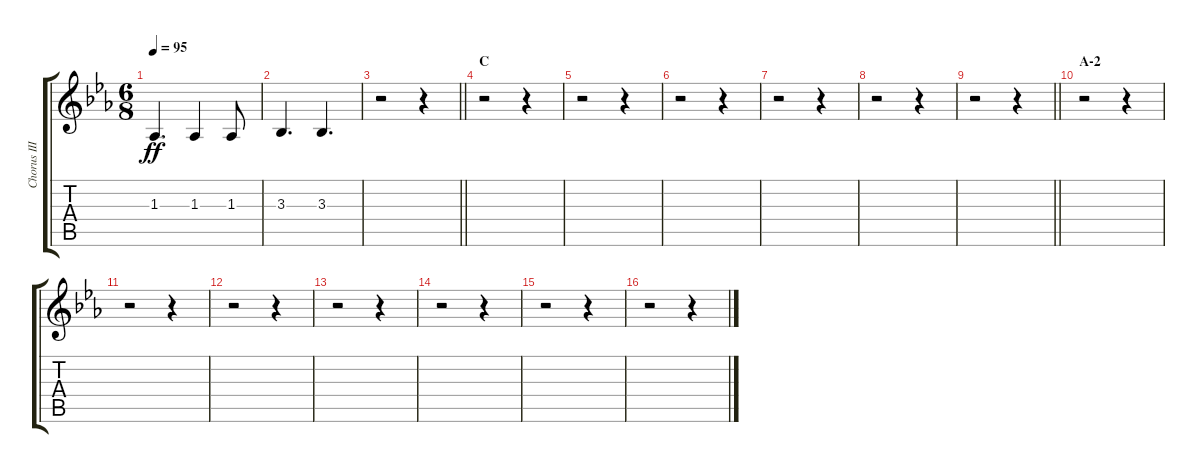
\track ("Chorus III" "Chorus III") {instrument voiceoohs}
\staff {score tabs}
\tuning (E4 B3 G3 D3 A2 E2) {hide}
\ts (6 8)
\tempo 95
\clef g2
\ks eb
1.3.4{d dy ff} 1.3.4 1.3.8 |
3.3.4{d} 3.3.4{d} |
\barLineRight lightlight
r.2 r.4 |
\section ("" "C")
r.2 r.4 |
r.2 r.4 |
r.2 r.4 |
r.2 r.4 |
r.2 r.4 |
\barLineRight lightlight
r.2 r.4 |
\section ("" "A-2")
r.2 r.4 |
r.2 r.4 |
r.2 r.4 |
r.2 r.4 |
r.2 r.4 |
r.2 r.4 |
r.2 r.4
